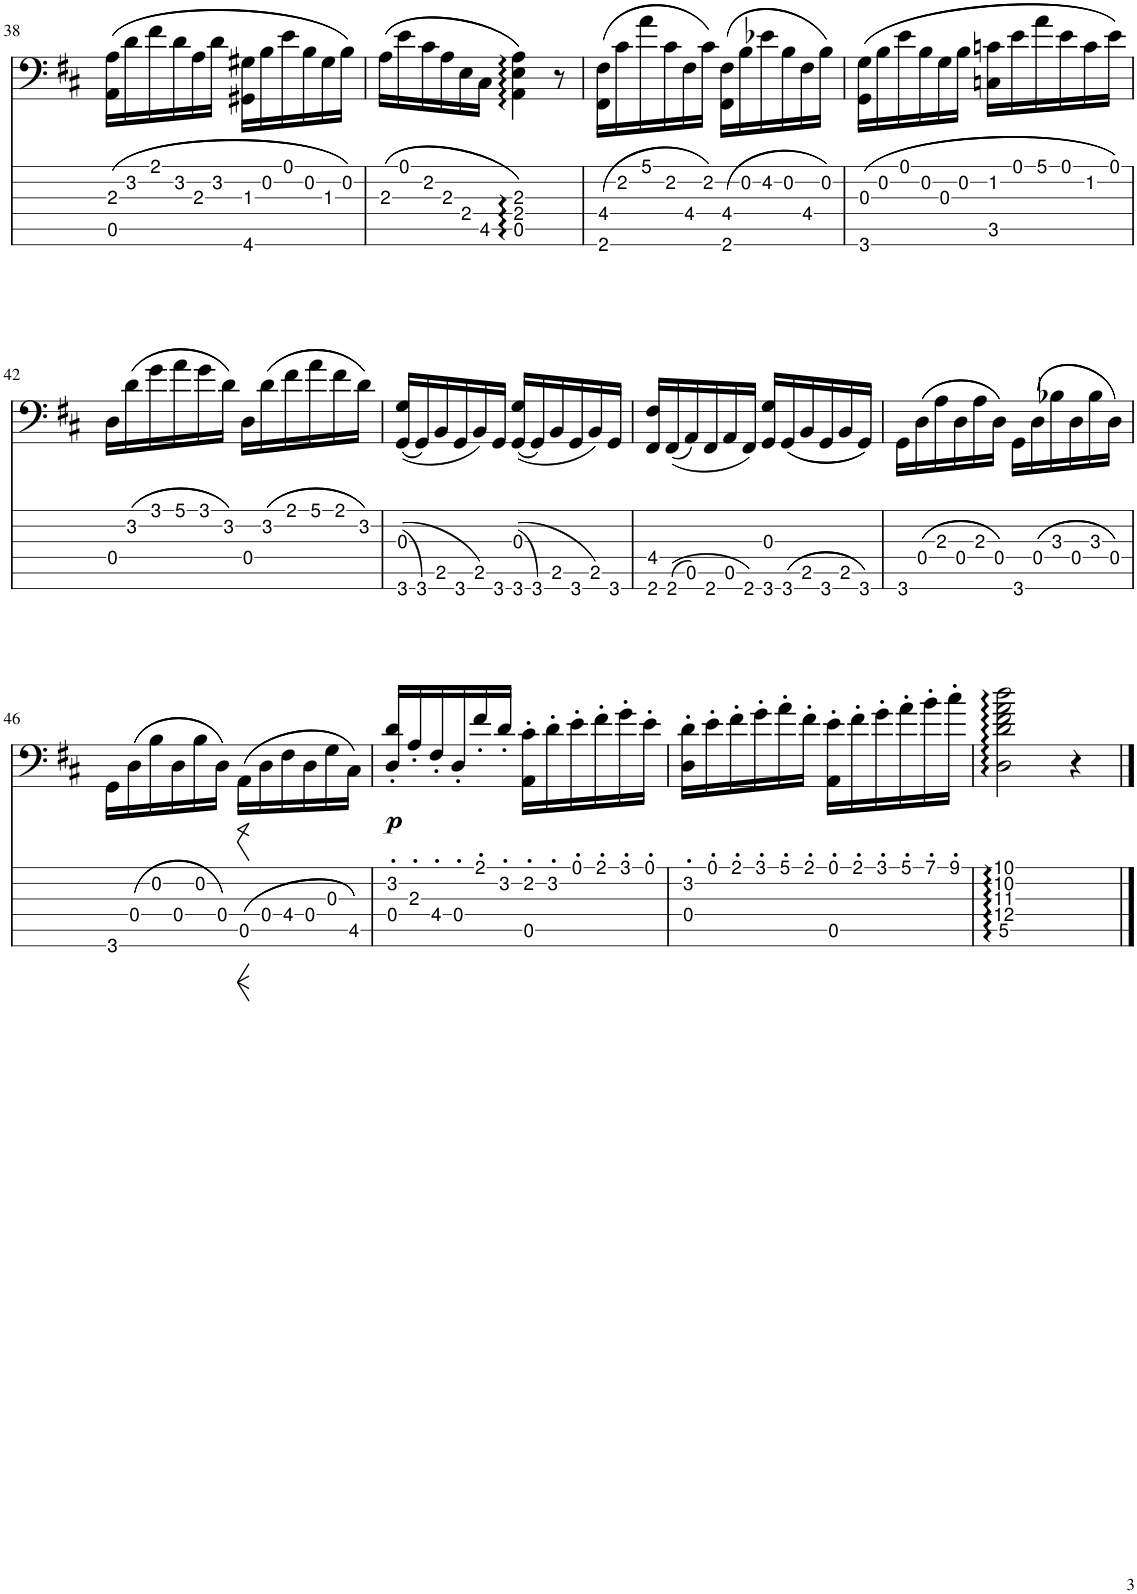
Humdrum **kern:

**kern	**kern	**dynam
*part1	*part1	*part1
*staff2	*staff1	*staff1/2
*I"Guitar	*	*
*I'Guit.	*	*
!!LO:PB:g=z
*	*clefF4	*
*k[f#c#]	*k[f#c#]	*
*M6/8	*M6/8	*
=38	=38	=38
16AA\ 16A\LL	((16AA\ 16A\LL	.
16d	16d\	.
16f#	16f#\	.
16d	16d\	.
16A	16A\	.
16dJJ	16d\JJ	.
16GG#X\ 16G#X\LL	16GG#X\ 16G#X\LL	.
16B	16B\	.
16e	16e\	.
16B	16B\	.
16G#	16G#\	.
16BJJ	16B\JJ))	.
=39	=39	=39
16ALL	((16A\LL	.
16e	16e\	.
16c#	16c#\	.
16A	16A\	.
16E	16E\	.
16C#JJ	16C#\JJ	.
4AA 4E 4A	4AA\ 4E\ 4A\))	.
8r	8r	.
=40	=40	=40
16FF#\ 16F#\LL	((16FF#\ 16F#\LL	.
16c#	16c#\	.
16a	16a\	.
16c#	16c#\	.
16F#	16F#\	.
16c#JJ	16c#\JJ))	.
16FF#\ 16F#\LL	((16FF#\ 16F#\LL	.
16B	16B\	.
16e-X	16e-X\	.
16B	16B\	.
16F#	16F#\	.
16BJJ	16B\JJ))	.
=41	=41	=41
16GG\ 16G\LL	((16GG\ 16G\LL	.
16B	16B\	.
16e	16e\	.
16B	16B\	.
16G	16G\	.
16BJJ	16B\JJ	.
16Cn\ 16cn\LL	16Cn\ 16cn\LL	.
16e	16e\	.
16a	16a\	.
16e	16e\	.
16c	16c\	.
16eJJ	16e\JJ))	.
!!LO:LB:g=z
=42	=42	=42
16DLL	16D\LL	.
16d	((16d\	.
16g	16g\	.
16a	16a\	.
16g	16g\	.
16dJJ	16d\JJ))	.
16DLL	16D\LL	.
16d	((16d\	.
16f#	16f#\	.
16a	16a\	.
16f#	16f#\	.
16dJJ	16d\JJ))	.
=43	=43	=43
16GG\ 16G\LL	((16GG/ 16G/LL	.
16GG	16GG/)	.
16BB	16BB/	.
16GG	16GG/	.
16BB	16BB/)	.
16GGJJ	16GG/JJ	.
16GG\ 16G\LL	((16GG/ 16G/LL	.
16GG	16GG/)	.
16BB	16BB/	.
16GG	16GG/	.
16BB	16BB/)	.
16GGJJ	16GG/JJ	.
=44	=44	=44
16FF#\ 16F#\LL	16FF#/ 16F#/LL	.
16FF#	((16FF#/	.
16AA	16AA/)	.
16FF#	16FF#/	.
16AA	16AA/	.
16FF#JJ	16FF#/JJ)	.
16GG\ 16G\LL	16GG/ 16G/LL	.
16GG	((16GG/	.
16BB	16BB/	.
16GG	16GG/	.
16BB	16BB/	.
16GGJJ	16GG/JJ))	.
=45	=45	=45
16GGLL	16GG\LL	.
16D	((16D\	.
16A	16A\	.
16D	16D\	.
16A	16A\	.
16DJJ	16D\JJ))	.
16GGLL	16GG\LL	.
16D	((16D\	.
16B-X	16B-X\	.
16D	16D\	.
16B-	16B-\	.
16DJJ	16D\JJ))	.
!!LO:LB:g=z
=46	=46	=46
16GGLL	16GG\LL	.
16D	((16D\	.
16B	16B\	.
16D	16D\	.
16B	16B\	.
16DJJ	16D\JJ))	.
!	!	!LO:HP:b
!	!	!LO:HP:n=1:b
16AALL	((16AA\LL	< <
16D	16D\	[
16F#	16F#\	[
16D	16D\	.
16G	16G\	.
16C#JJ	16C#\JJ))	.
=47	=47	=47
!	!	!LO:DY:b
16D'\ 16d'\LL	16D/' 16d/'LL	p
16A'	16A'/	.
16F#'	16F#'/	.
16D'	16D'/	.
16f#'	16f#'/	.
16d'JJ	16d'/JJ	.
16AA'\ 16c#'\LL	16AA\' 16c#\'LL	.
16d'	16d'\	.
16e'	16e'\	.
16f#'	16f#'\	.
16g'	16g'\	.
16e'JJ	16e'\JJ	.
=48	=48	=48
16D'\ 16d'\LL	16D\' 16d\'LL	.
16e'	16e'\	.
16f#'	16f#'\	.
16g'	16g'\	.
16a'	16a'\	.
16f#'JJ	16f#'\JJ	.
16AA'\ 16e'\LL	16AA\' 16e\'LL	.
16f#'	16f#'\	.
16g'	16g'\	.
16a'	16a'\	.
16b'	16b'\	.
16cc#'JJ	16cc#'\JJ	.
=49	=49	=49
2D 2d 2f# 2a 2dd	2D\ 2d\ 2f#\ 2a\ 2dd\	.
4r	4r	.
==	==	==
*-	*-	*-
